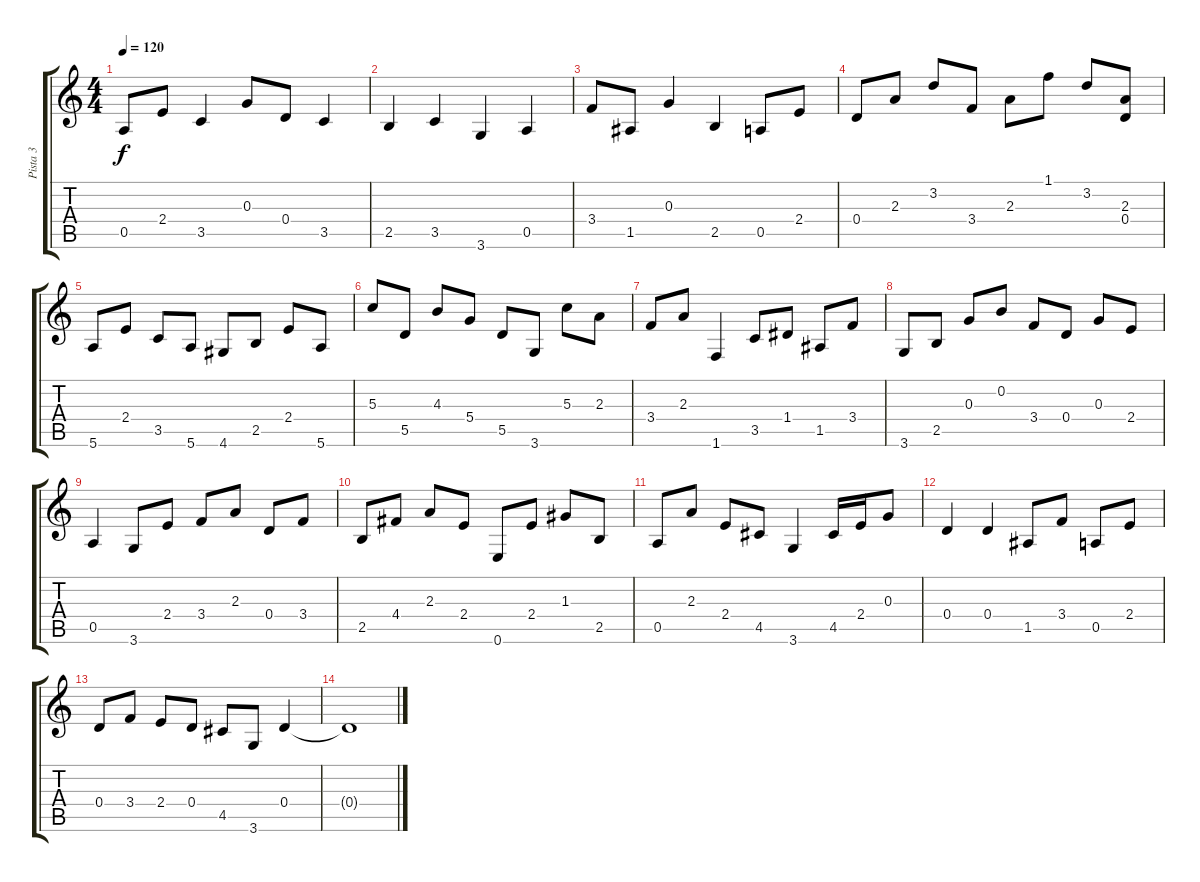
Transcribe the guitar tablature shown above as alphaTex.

\track ("Pista 3" "Pista 3") {instrument electricbassfinger}
\staff {score tabs}
\tuning (E4 B3 G3 D3 A2 E2) {hide}
\ts (4 4)
\tempo 120
\clef g2
\ks c
0.5.8{dy f} 2.4.8 3.5.4 0.3.8 0.4.8 3.5.4 |
2.5.4 3.5.4 3.6.4 0.5.4 |
3.4.8 1.5.8 0.3.4 2.5.4 0.5.8 2.4.8 |
0.4.8 2.3.8 3.2.8 3.4.8 2.3.8 1.1.8 3.2.8 (2.3 0.4).8 |
5.6.8 2.4.8 3.5.8 5.6.8 4.6.8 2.5.8 2.4.8 5.6.8 |
5.3.8 5.5.8 4.3.8 5.4.8 5.5.8 3.6.8 5.3.8 2.3.8 |
3.4.8 2.3.8 1.6.4 3.5.8 1.4.8 1.5.8 3.4.8 |
3.6.8 2.5.8 0.3.8 0.2.8 3.4.8 0.4.8 0.3.8 2.4.8 |
0.5.4 3.6.8 2.4.8 3.4.8 2.3.8 0.4.8 3.4.8 |
2.5.8 4.4.8 2.3.8 2.4.8 0.6.8 2.4.8 1.3.8 2.5.8 |
0.5.8 2.3.8 2.4.8 4.5.8 3.6.4 4.5.16 2.4.16 0.3.8 |
0.4.4 0.4.4 1.5.8 3.4.8 0.5.8 2.4.8 |
0.4.8 3.4.8 2.4.8 0.4.8 4.5.8 3.6.8 0.4.4 |
0.4{t}.1
